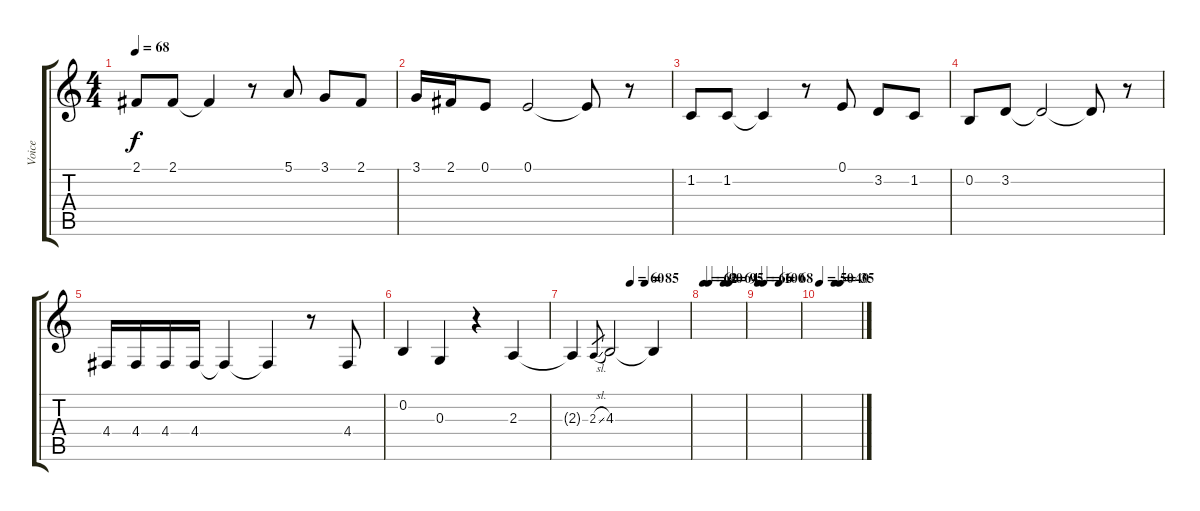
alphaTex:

\track ("Voice" "Voice") {instrument synthvoice}
\staff {score tabs}
\tuning (E4 B3 G3 D3 A2 E2) {hide}
\ts (4 4)
\tempo 68
\clef g2
\ks c
2.1.8{dy f} 2.1.8 2.1{t}.4 r.8 5.1.8 3.1.8 2.1.8 |
3.1.16 2.1.16 0.1.8 0.1.2 0.1{t}.8 r.8 |
1.2.8 1.2.8 1.2{t}.4 r.8 0.1.8 3.2.8 1.2.8 |
0.2.8 3.2.8 3.2{t}.2 3.2{t}.8 r.8 |
4.4.16 4.4.16 4.4.16 4.4.16 4.4{t}.4 4.4{t}.4 r.8 4.4.8 |
0.2.4 0.3.4 r.4 2.3.4 |
\tempo (60 0.5)
\tempo (85 0.625)
2.3{t}.4 2.3{sl}.8{gr} 4.3.2 4.3{t}.4 |
\tempo 62
\tempo (90 0.125)
\tempo (64 0.5)
\tempo (95 0.625)
|
\tempo 66
\tempo (100 0.125)
\tempo (68 0.5)
|
\tempo 50
\tempo (40 0.375)
\tempo (35 0.5)
